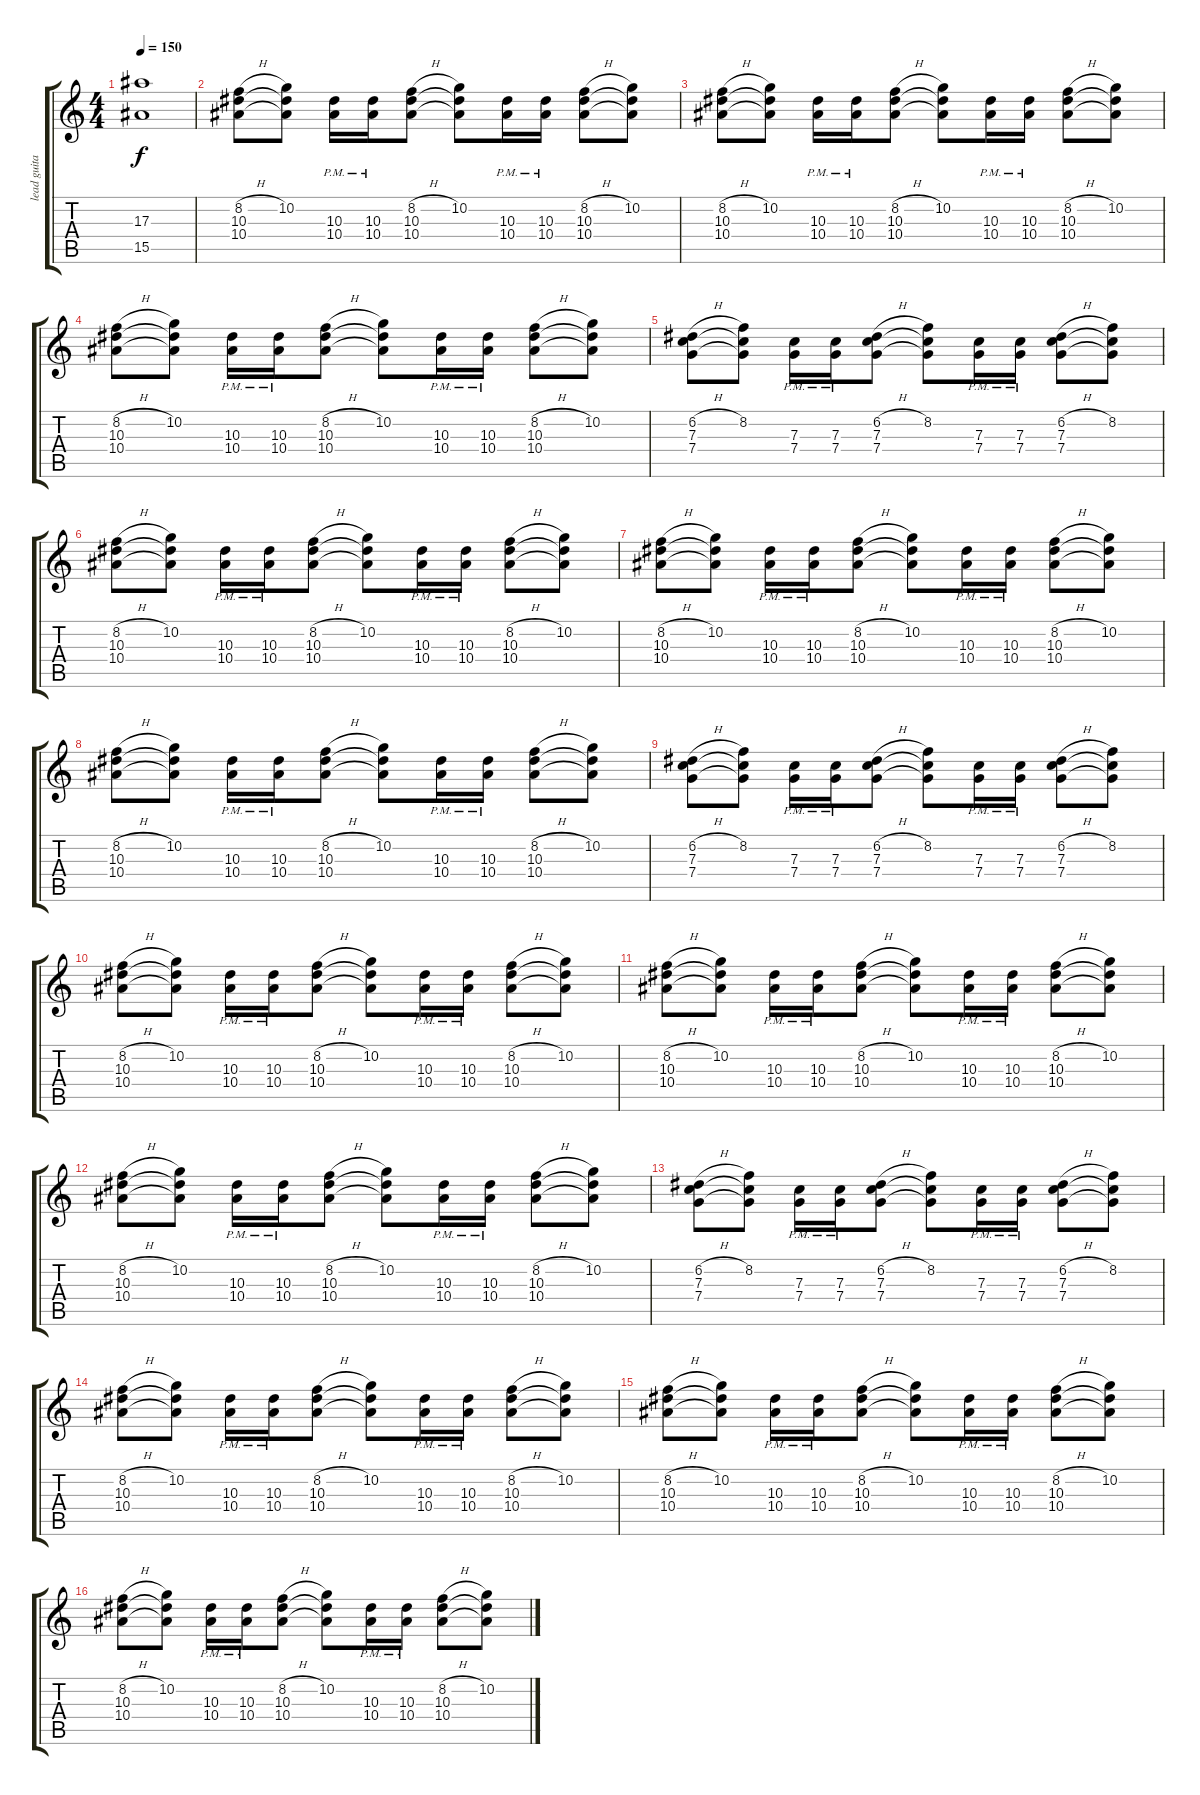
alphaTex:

\track ("lead guitar" "lead guita") {instrument distortionguitar}
\staff {score tabs}
\tuning (D4 A3 F3 C3 G2 C2) {hide}
\ts (4 4)
\tempo 150
\clef g2
\ks c
(17.3{t} 15.5{t}).1{dy f} |
(8.2{h} 10.3 10.4).8 (10.2 10.3{t} 10.4{t}).8 (10.3{pm} 10.4{pm}).16 (10.3{pm} 10.4{pm}).16 (8.2{h} 10.3 10.4).8 (10.2 10.3{t} 10.4{t}).8 (10.3{pm} 10.4{pm}).16 (10.3{pm} 10.4{pm}).16 (8.2{h} 10.3 10.4).8 (10.2 10.3{t} 10.4{t}).8 |
(8.2{h} 10.3 10.4).8 (10.2 10.3{t} 10.4{t}).8 (10.3{pm} 10.4{pm}).16 (10.3{pm} 10.4{pm}).16 (8.2{h} 10.3 10.4).8 (10.2 10.3{t} 10.4{t}).8 (10.3{pm} 10.4{pm}).16 (10.3{pm} 10.4{pm}).16 (8.2{h} 10.3 10.4).8 (10.2 10.3{t} 10.4{t}).8 |
(8.2{h} 10.3 10.4).8 (10.2 10.3{t} 10.4{t}).8 (10.3{pm} 10.4{pm}).16 (10.3{pm} 10.4{pm}).16 (8.2{h} 10.3 10.4).8 (10.2 10.3{t} 10.4{t}).8 (10.3{pm} 10.4{pm}).16 (10.3{pm} 10.4{pm}).16 (8.2{h} 10.3 10.4).8 (10.2 10.3{t} 10.4{t}).8 |
(6.2{h} 7.3 7.4).8 (8.2 7.3{t} 7.4{t}).8 (7.3{pm} 7.4{pm}).16 (7.3{pm} 7.4{pm}).16 (6.2{h} 7.3 7.4).8 (8.2 7.3{t} 7.4{t}).8 (7.3{pm} 7.4{pm}).16 (7.3{pm} 7.4{pm}).16 (6.2{h} 7.3 7.4).8 (8.2 7.3{t} 7.4{t}).8 |
(8.2{h} 10.3 10.4).8 (10.2 10.3{t} 10.4{t}).8 (10.3{pm} 10.4{pm}).16 (10.3{pm} 10.4{pm}).16 (8.2{h} 10.3 10.4).8 (10.2 10.3{t} 10.4{t}).8 (10.3{pm} 10.4{pm}).16 (10.3{pm} 10.4{pm}).16 (8.2{h} 10.3 10.4).8 (10.2 10.3{t} 10.4{t}).8 |
(8.2{h} 10.3 10.4).8 (10.2 10.3{t} 10.4{t}).8 (10.3{pm} 10.4{pm}).16 (10.3{pm} 10.4{pm}).16 (8.2{h} 10.3 10.4).8 (10.2 10.3{t} 10.4{t}).8 (10.3{pm} 10.4{pm}).16 (10.3{pm} 10.4{pm}).16 (8.2{h} 10.3 10.4).8 (10.2 10.3{t} 10.4{t}).8 |
(8.2{h} 10.3 10.4).8 (10.2 10.3{t} 10.4{t}).8 (10.3{pm} 10.4{pm}).16 (10.3{pm} 10.4{pm}).16 (8.2{h} 10.3 10.4).8 (10.2 10.3{t} 10.4{t}).8 (10.3{pm} 10.4{pm}).16 (10.3{pm} 10.4{pm}).16 (8.2{h} 10.3 10.4).8 (10.2 10.3{t} 10.4{t}).8 |
(6.2{h} 7.3 7.4).8 (8.2 7.3{t} 7.4{t}).8 (7.3{pm} 7.4{pm}).16 (7.3{pm} 7.4{pm}).16 (6.2{h} 7.3 7.4).8 (8.2 7.3{t} 7.4{t}).8 (7.3{pm} 7.4{pm}).16 (7.3{pm} 7.4{pm}).16 (6.2{h} 7.3 7.4).8 (8.2 7.3{t} 7.4{t}).8 |
(8.2{h} 10.3 10.4).8 (10.2 10.3{t} 10.4{t}).8 (10.3{pm} 10.4{pm}).16 (10.3{pm} 10.4{pm}).16 (8.2{h} 10.3 10.4).8 (10.2 10.3{t} 10.4{t}).8 (10.3{pm} 10.4{pm}).16 (10.3{pm} 10.4{pm}).16 (8.2{h} 10.3 10.4).8 (10.2 10.3{t} 10.4{t}).8 |
(8.2{h} 10.3 10.4).8 (10.2 10.3{t} 10.4{t}).8 (10.3{pm} 10.4{pm}).16 (10.3{pm} 10.4{pm}).16 (8.2{h} 10.3 10.4).8 (10.2 10.3{t} 10.4{t}).8 (10.3{pm} 10.4{pm}).16 (10.3{pm} 10.4{pm}).16 (8.2{h} 10.3 10.4).8 (10.2 10.3{t} 10.4{t}).8 |
(8.2{h} 10.3 10.4).8 (10.2 10.3{t} 10.4{t}).8 (10.3{pm} 10.4{pm}).16 (10.3{pm} 10.4{pm}).16 (8.2{h} 10.3 10.4).8 (10.2 10.3{t} 10.4{t}).8 (10.3{pm} 10.4{pm}).16 (10.3{pm} 10.4{pm}).16 (8.2{h} 10.3 10.4).8 (10.2 10.3{t} 10.4{t}).8 |
(6.2{h} 7.3 7.4).8 (8.2 7.3{t} 7.4{t}).8 (7.3{pm} 7.4{pm}).16 (7.3{pm} 7.4{pm}).16 (6.2{h} 7.3 7.4).8 (8.2 7.3{t} 7.4{t}).8 (7.3{pm} 7.4{pm}).16 (7.3{pm} 7.4{pm}).16 (6.2{h} 7.3 7.4).8 (8.2 7.3{t} 7.4{t}).8 |
(8.2{h} 10.3 10.4).8 (10.2 10.3{t} 10.4{t}).8 (10.3{pm} 10.4{pm}).16 (10.3{pm} 10.4{pm}).16 (8.2{h} 10.3 10.4).8 (10.2 10.3{t} 10.4{t}).8 (10.3{pm} 10.4{pm}).16 (10.3{pm} 10.4{pm}).16 (8.2{h} 10.3 10.4).8 (10.2 10.3{t} 10.4{t}).8 |
(8.2{h} 10.3 10.4).8 (10.2 10.3{t} 10.4{t}).8 (10.3{pm} 10.4{pm}).16 (10.3{pm} 10.4{pm}).16 (8.2{h} 10.3 10.4).8 (10.2 10.3{t} 10.4{t}).8 (10.3{pm} 10.4{pm}).16 (10.3{pm} 10.4{pm}).16 (8.2{h} 10.3 10.4).8 (10.2 10.3{t} 10.4{t}).8 |
(8.2{h} 10.3 10.4).8 (10.2 10.3{t} 10.4{t}).8 (10.3{pm} 10.4{pm}).16 (10.3{pm} 10.4{pm}).16 (8.2{h} 10.3 10.4).8 (10.2 10.3{t} 10.4{t}).8 (10.3{pm} 10.4{pm}).16 (10.3{pm} 10.4{pm}).16 (8.2{h} 10.3 10.4).8 (10.2 10.3{t} 10.4{t}).8
